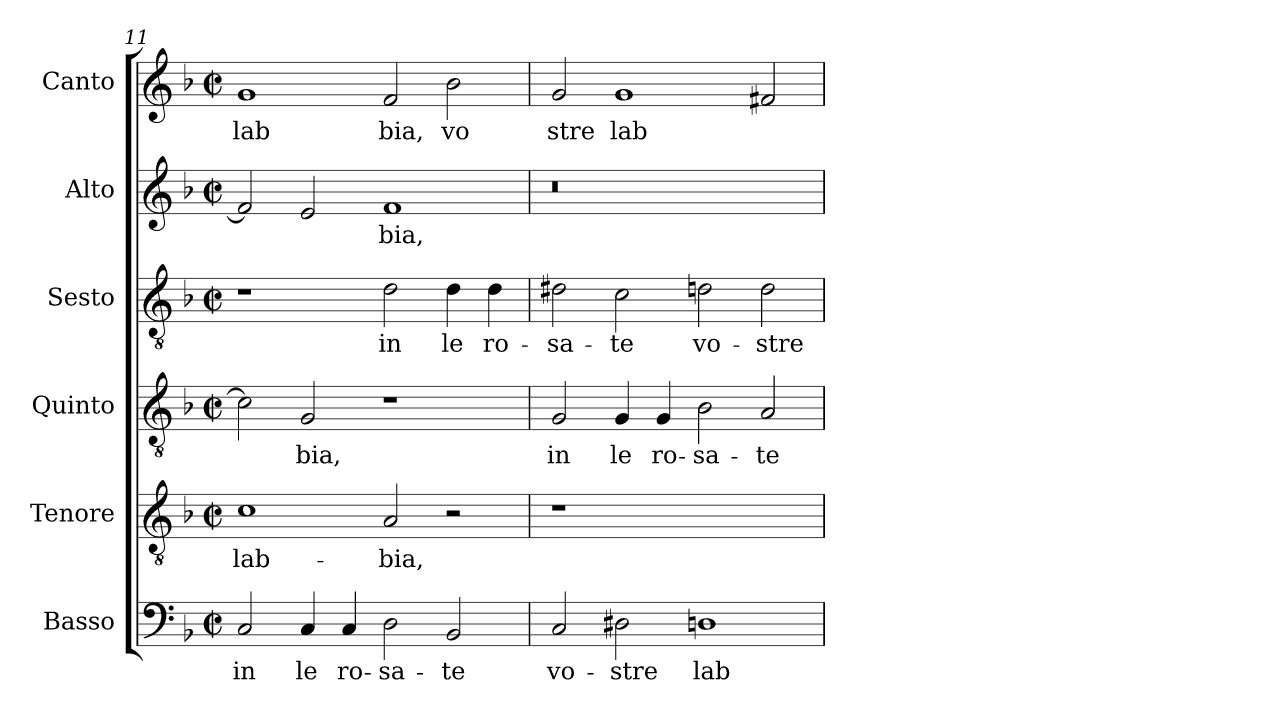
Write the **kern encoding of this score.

**kern	**text	**kern	**text	**kern	**text	**kern	**text	**kern	**text	**kern	**text
*part6	*part6	*part5	*part5	*part4	*part4	*part3	*part3	*part2	*part2	*part1	*part1
*staff6	*staff6	*staff5	*staff5	*staff4	*staff4	*staff3	*staff3	*staff2	*staff2	*staff1	*staff1
*I"Basso	*	*I"Tenore	*	*I"Quinto	*	*I"Sesto	*	*I"Alto	*	*I"Canto	*
!!LO:PB:g=z
*clefF4	*	*clefGv2	*	*clefGv2	*	*clefGv2	*	*clefG2	*	*clefG2	*
*ITrd-3c-5	*	*ITrd-3c-5	*	*ITrd-3c-5	*	*ITrd-3c-5	*	*ITrd-3c-5	*	*	*
*k[b-e-]	*	*k[b-e-]	*	*k[b-e-]	*	*k[b-e-]	*	*k[b-e-]	*	*k[b-]	*
*B-:	*	*B-:	*	*B-:	*	*B-:	*	*B-:	*	*F:	*
*M2/2	*	*M2/2	*	*M2/2	*	*M2/2	*	*M2/2	*	*M2/2	*
*met(c|)	*	*met(c|)	*	*met(c|)	*	*met(c|)	*	*met(c|)	*	*met(c|)	*
=11	=11	=11	=11	=11	=11	=11	=11	=11	=11	=11	=11
!	!LO:LY:b:cj	!	!LO:LY:b:cj	!	!LO:LY:b:cj	!	!	!	!LO:LY:b:cj	!	!LO:LY:b:cj
2F/	in	1f	lab-	2f\]	.	1r	.	2b-/]	.	1g	lab
!	!LO:LY:b:cj	!	!	!	!LO:LY:b:cj	!	!	!	!LO:LY:b:cj	!	!
4F/	le	.	.	2c/	bia,	.	.	2a/	.	.	.
!	!LO:LY:b:cj	!	!	!	!	!	!	!	!	!	!
4F/	ro-	.	.	.	.	.	.	.	.	.	.
!	!LO:LY:b:cj	!	!LO:LY:b:cj	!	!	!	!LO:LY:b:cj	!	!LO:LY:b:cj	!	!LO:LY:b:cj
2G\	-sa-	2d/	-bia,	1r	.	2g\	in	1b-	bia,	2f/	bia,
!	!LO:LY:b:cj	!	!	!	!	!	!LO:LY:b:cj	!	!	!	!LO:LY:b:cj
2E-/	-te	2r	.	.	.	4g\	le	.	.	2b-\	vo
!	!	!	!	!	!	!	!LO:LY:b:cj	!	!	!	!
.	.	.	.	.	.	4g\	ro-	.	.	.	.
=12	=12	=12	=12	=12	=12	=12	=12	=12	=12	=12	=12
!	!LO:LY:b:cj	!	!	!	!LO:LY:b:cj	!	!LO:LY:b:cj	!	!	!	!LO:LY:b:cj
2F/	vo-	1r	.	2c/	in	2g#X\	-sa-	0r	.	2g/	stre
!	!LO:LY:b:cj	!	!	!	!LO:LY:b:cj	!	!LO:LY:b:cj	!	!	!	!LO:LY:b:cj
2G#X\	-stre	.	.	4c/	le	2f\	-te	.	.	1g	lab
!	!	!	!	!	!LO:LY:b:cj	!	!	!	!	!	!
.	.	.	.	4c/	ro-	.	.	.	.	.	.
!	!LO:LY:b:cj	!	!	!	!LO:LY:b:cj	!	!LO:LY:b:cj	!	!	!	!
1G	lab-	1ryy	.	2e-\	-sa-	2g\	vo-	.	.	.	.
!	!	!	!	!	!LO:LY:b:cj	!	!LO:LY:b:cj	!	!	!	!LO:LY:b:cj
.	.	.	.	2d/	-te	2g\	-stre	.	.	2f#/	.
=	=	=	=	=	=	=	=	=	=	=	=
*-	*-	*-	*-	*-	*-	*-	*-	*-	*-	*-	*-
